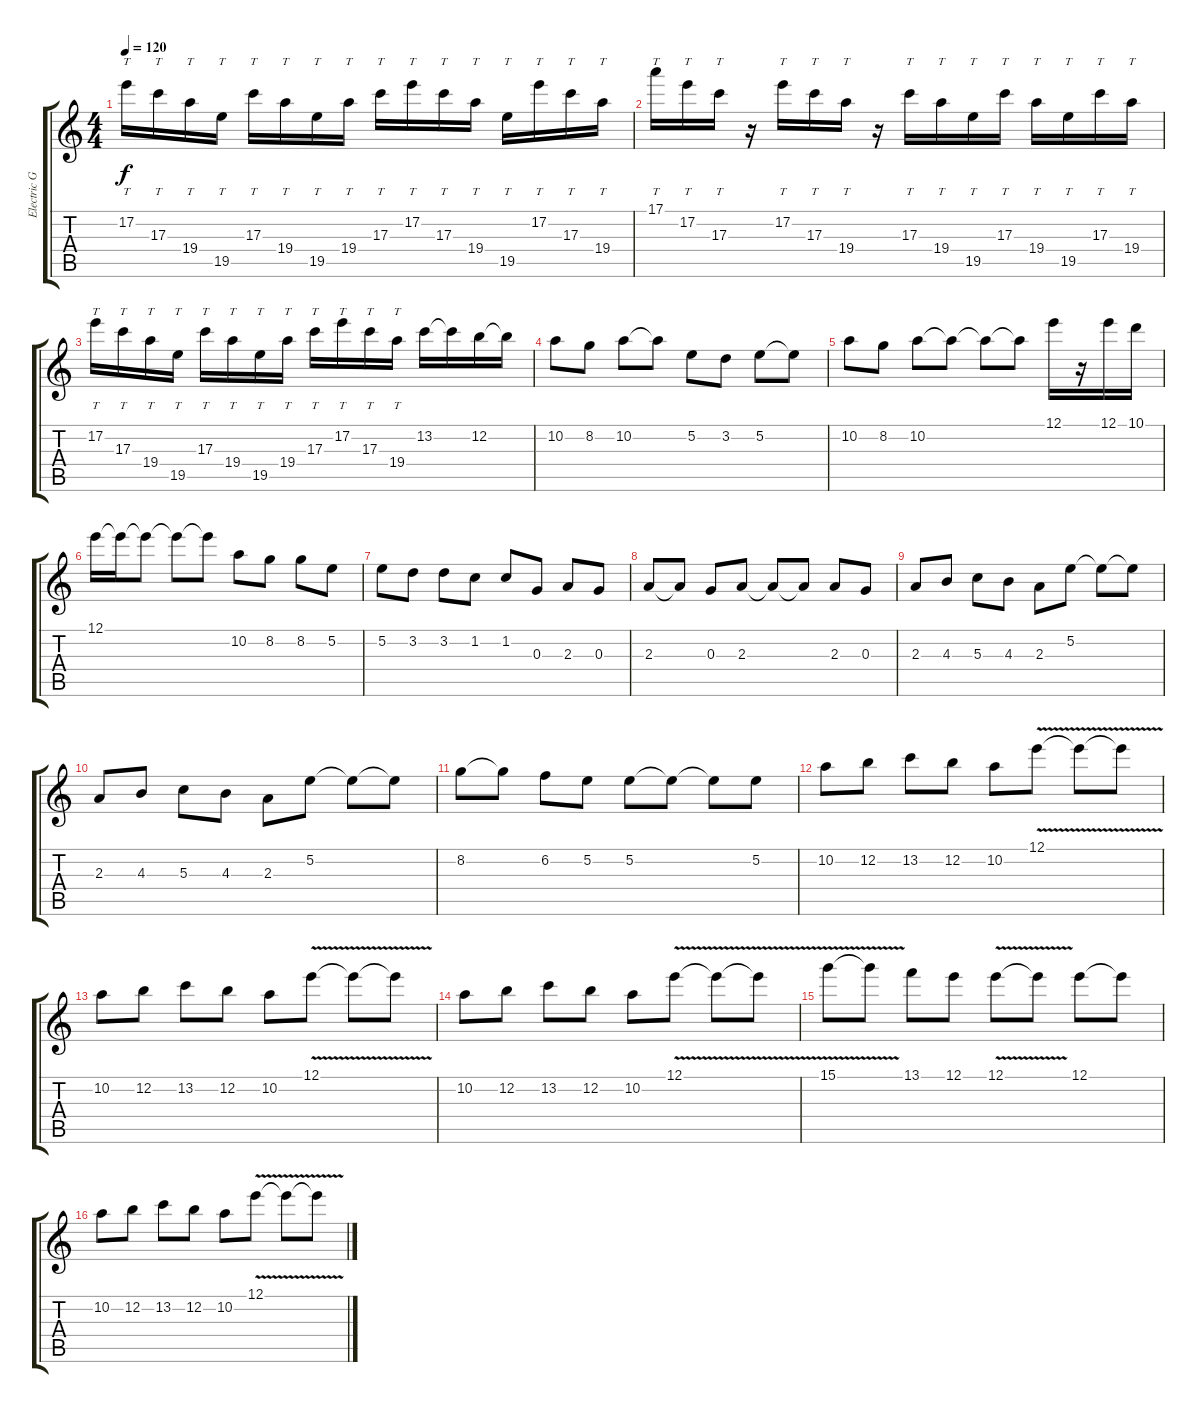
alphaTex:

\track ("Electric Guitar 2" "Electric G") {instrument distortionguitar}
\staff {score tabs}
\tuning (E4 B3 G3 D3 A2 E2) {hide}
\ts (4 4)
\tempo 120
\clef g2
\ks c
17.2.16{tt dy f} 17.3.16{tt} 19.4.16{tt} 19.5.16{tt} 17.3.16{tt} 19.4.16{tt} 19.5.16{tt} 19.4.16{tt} 17.3.16{tt} 17.2.16{tt} 17.3.16{tt} 19.4.16{tt} 19.5.16{tt} 17.2.16{tt} 17.3.16{tt} 19.4.16{tt} |
17.1.16{tt} 17.2.16{tt} 17.3.16{tt} r.16 17.2.16{tt} 17.3.16{tt} 19.4.16{tt} r.16 17.3.16{tt} 19.4.16{tt} 19.5.16{tt} 17.3.16{tt} 19.4.16{tt} 19.5.16{tt} 17.3.16{tt} 19.4.16{tt} |
17.2.16{tt} 17.3.16{tt} 19.4.16{tt} 19.5.16{tt} 17.3.16{tt} 19.4.16{tt} 19.5.16{tt} 19.4.16{tt} 17.3.16{tt} 17.2.16{tt} 17.3.16{tt} 19.4.16{tt} 13.2.16 13.2{t}.16 12.2.16 12.2{t}.16 |
10.2.8 8.2.8 10.2.8 10.2{t}.8 5.2.8 3.2.8 5.2.8 5.2{t}.8 |
10.2.8 8.2.8 10.2.8 10.2{t}.8 10.2{t}.8 10.2{t}.8 12.1.16 r.16 12.1.16 10.1.16 |
12.1.16 12.1{t}.16 12.1{t}.8 12.1{t}.8 12.1{t}.8 10.2.8 8.2.8 8.2.8 5.2.8 |
5.2.8 3.2.8 3.2.8 1.2.8 1.2.8 0.3.8 2.3.8 0.3.8 |
2.3.8 2.3{t}.8 0.3.8 2.3.8 2.3{t}.8 2.3{t}.8 2.3.8 0.3.8 |
2.3.8 4.3.8 5.3.8 4.3.8 2.3.8 5.2.8 5.2{t}.8 5.2{t}.8 |
2.3.8 4.3.8 5.3.8 4.3.8 2.3.8 5.2.8 5.2{t}.8 5.2{t}.8 |
8.2.8 8.2{t}.8 6.2.8 5.2.8 5.2.8 5.2{t}.8 5.2{t}.8 5.2.8 |
10.2.8 12.2.8 13.2.8 12.2.8 10.2.8 12.1{v}.8 12.1{v t}.8 12.1{v t}.8 |
10.2.8 12.2.8 13.2.8 12.2.8 10.2.8 12.1{v}.8 12.1{v t}.8 12.1{v t}.8 |
10.2.8 12.2.8 13.2.8 12.2.8 10.2.8 12.1{v}.8 12.1{v t}.8 12.1{v t}.8 |
15.1{v}.8 15.1{v t}.8 13.1.8 12.1.8 12.1{v}.8 12.1{t}.8 12.1.8 12.1{t}.8 |
10.2.8 12.2.8 13.2.8 12.2.8 10.2.8 12.1{v}.8 12.1{v t}.8 12.1{v t}.8
